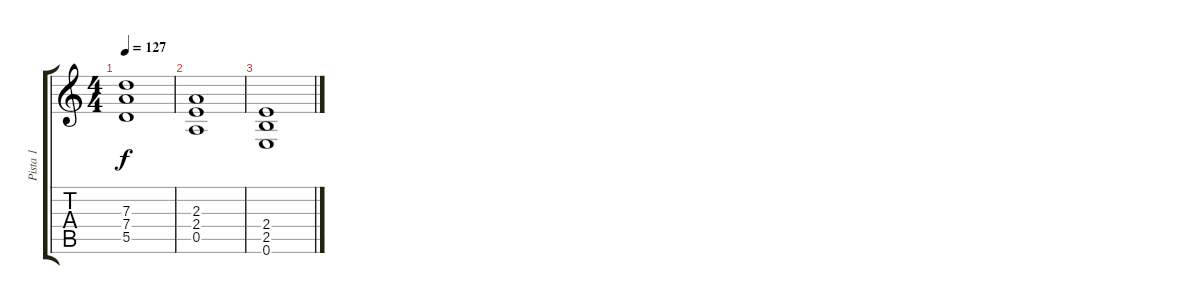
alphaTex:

\track ("Pista 1" "Pista 1") {instrument distortionguitar}
\staff {score tabs}
\tuning (E4 B3 G3 D3 A2 E2) {hide}
\ts (4 4)
\tempo 127
\clef g2
\ks c
(7.3 7.4 5.5).1{dy f} |
(2.3 2.4 0.5).1 |
(2.4 2.5 0.6).1
